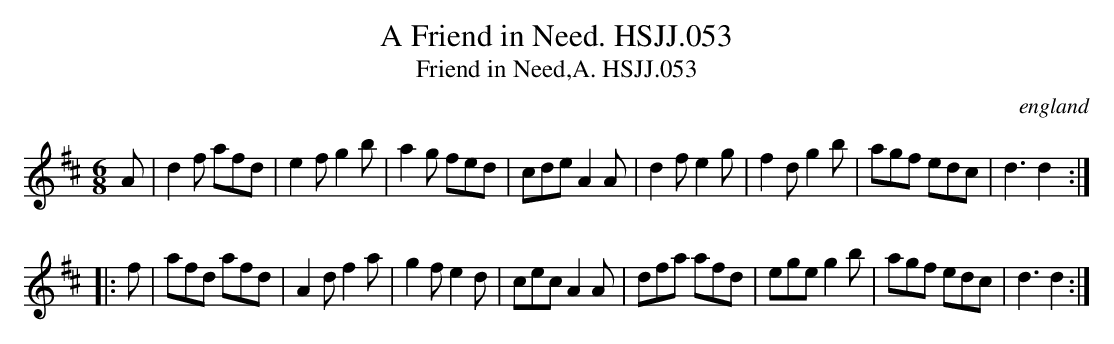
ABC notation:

X:1
T:A Friend in Need. HSJJ.053
T:Friend in Need,A. HSJJ.053
O:england
M:6/8
L:1/8
K:D
A|d2f afd|e2fg2b|a2g fed|cdeA2A|d2fe2g|f2dg2b|agf edc|d3d2:|
|:f|afd afd|A2df2a|g2fe2d|cecA2A|dfa afd|ege g2b|agf edc|d3d2:|]
